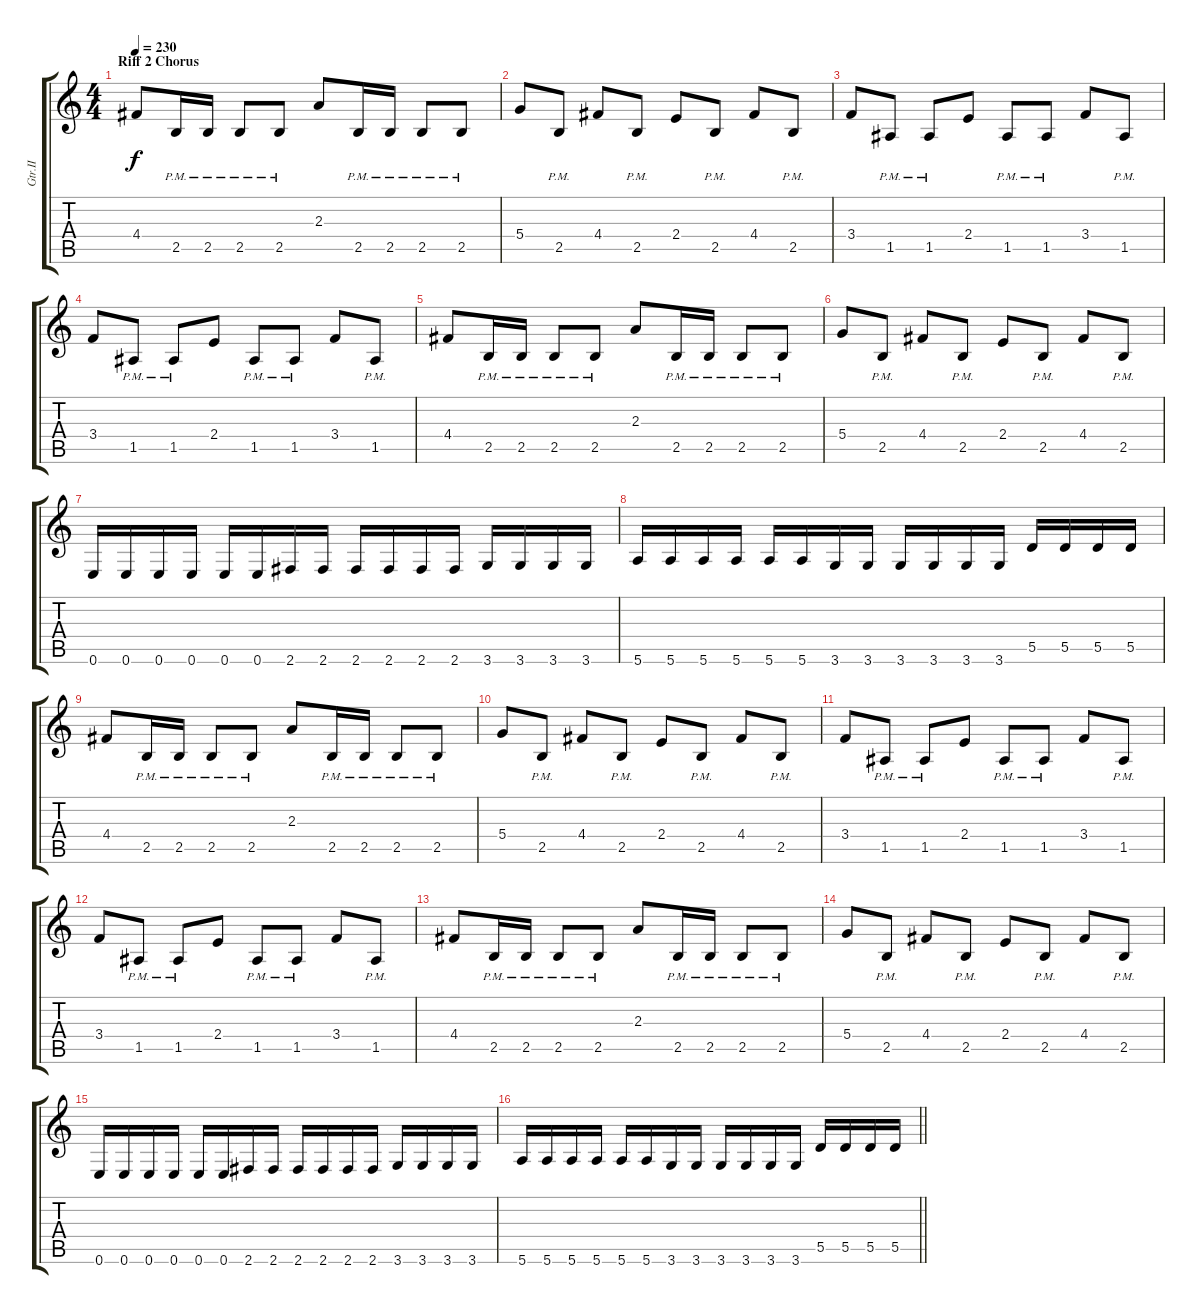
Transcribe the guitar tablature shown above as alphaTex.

\track ("Gtr.II" "Gtr.II") {instrument overdrivenguitar}
\staff {score tabs}
\tuning (E4 B3 G3 D3 A2 E2) {hide}
\ts (4 4)
\section ("" "Riff 2 Chorus")
\tempo 230
\clef g2
\ks c
4.4.8{dy f} 2.5{pm}.16 2.5{pm}.16 2.5{pm}.8 2.5{pm}.8 2.3.8 2.5{pm}.16 2.5{pm}.16 2.5{pm}.8 2.5{pm}.8 |
5.4.8 2.5{pm}.8 4.4.8 2.5{pm}.8 2.4.8 2.5{pm}.8 4.4.8 2.5{pm}.8 |
3.4.8 1.5{pm}.8 1.5{pm}.8 2.4.8 1.5{pm}.8 1.5{pm}.8 3.4.8 1.5{pm}.8 |
3.4.8 1.5{pm}.8 1.5{pm}.8 2.4.8 1.5{pm}.8 1.5{pm}.8 3.4.8 1.5{pm}.8 |
4.4.8 2.5{pm}.16 2.5{pm}.16 2.5{pm}.8 2.5{pm}.8 2.3.8 2.5{pm}.16 2.5{pm}.16 2.5{pm}.8 2.5{pm}.8 |
5.4.8 2.5{pm}.8 4.4.8 2.5{pm}.8 2.4.8 2.5{pm}.8 4.4.8 2.5{pm}.8 |
0.6.16 0.6.16 0.6.16 0.6.16 0.6.16 0.6.16 2.6.16 2.6.16 2.6.16 2.6.16 2.6.16 2.6.16 3.6.16 3.6.16 3.6.16 3.6.16 |
5.6.16 5.6.16 5.6.16 5.6.16 5.6.16 5.6.16 3.6.16 3.6.16 3.6.16 3.6.16 3.6.16 3.6.16 5.5.16 5.5.16 5.5.16 5.5.16 |
4.4.8 2.5{pm}.16 2.5{pm}.16 2.5{pm}.8 2.5{pm}.8 2.3.8 2.5{pm}.16 2.5{pm}.16 2.5{pm}.8 2.5{pm}.8 |
5.4.8 2.5{pm}.8 4.4.8 2.5{pm}.8 2.4.8 2.5{pm}.8 4.4.8 2.5{pm}.8 |
3.4.8 1.5{pm}.8 1.5{pm}.8 2.4.8 1.5{pm}.8 1.5{pm}.8 3.4.8 1.5{pm}.8 |
3.4.8 1.5{pm}.8 1.5{pm}.8 2.4.8 1.5{pm}.8 1.5{pm}.8 3.4.8 1.5{pm}.8 |
4.4.8 2.5{pm}.16 2.5{pm}.16 2.5{pm}.8 2.5{pm}.8 2.3.8 2.5{pm}.16 2.5{pm}.16 2.5{pm}.8 2.5{pm}.8 |
5.4.8 2.5{pm}.8 4.4.8 2.5{pm}.8 2.4.8 2.5{pm}.8 4.4.8 2.5{pm}.8 |
0.6.16 0.6.16 0.6.16 0.6.16 0.6.16 0.6.16 2.6.16 2.6.16 2.6.16 2.6.16 2.6.16 2.6.16 3.6.16 3.6.16 3.6.16 3.6.16 |
\barLineRight lightlight
5.6.16 5.6.16 5.6.16 5.6.16 5.6.16 5.6.16 3.6.16 3.6.16 3.6.16 3.6.16 3.6.16 3.6.16 5.5.16 5.5.16 5.5.16 5.5.16
